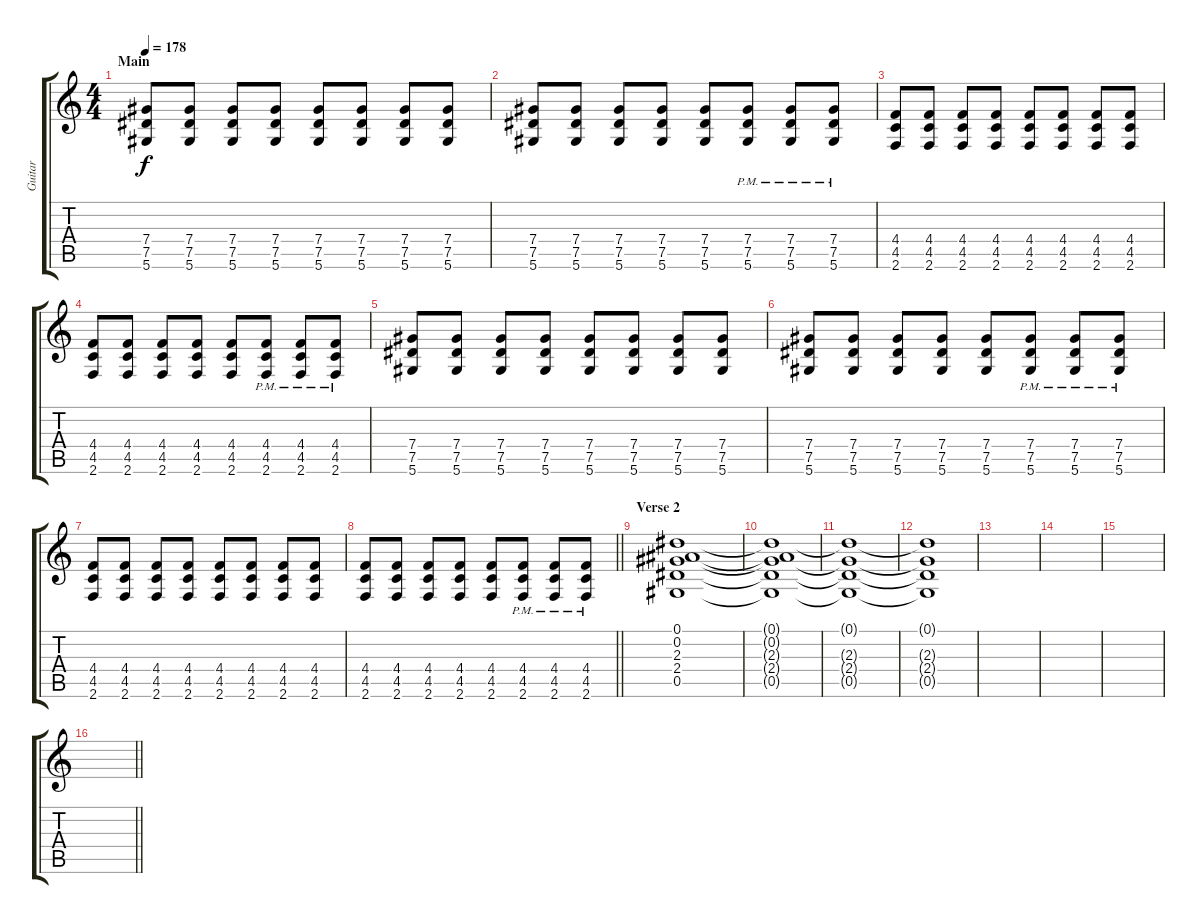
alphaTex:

\track ("Guitar" "Guitar") {instrument distortionguitar}
\staff {score tabs}
\tuning (Eb4 Bb3 Gb3 Db3 Ab2 Eb2) {hide}
\ts (4 4)
\section ("" "Main")
\tempo 178
\clef g2
\ks c
(7.4 7.5 5.6).8{dy f} (7.4 7.5 5.6).8 (7.4 7.5 5.6).8 (7.4 7.5 5.6).8 (7.4 7.5 5.6).8 (7.4 7.5 5.6).8 (7.4 7.5 5.6).8 (7.4 7.5 5.6).8 |
(7.4 7.5 5.6).8 (7.4 7.5 5.6).8 (7.4 7.5 5.6).8 (7.4 7.5 5.6).8 (7.4 7.5 5.6).8 (7.4{pm} 7.5{pm} 5.6{pm}).8 (7.4{pm} 7.5{pm} 5.6{pm}).8 (7.4{pm} 7.5{pm} 5.6{pm}).8 |
(4.4 4.5 2.6).8 (4.4 4.5 2.6).8 (4.4 4.5 2.6).8 (4.4 4.5 2.6).8 (4.4 4.5 2.6).8 (4.4 4.5 2.6).8 (4.4 4.5 2.6).8 (4.4 4.5 2.6).8 |
(4.4 4.5 2.6).8 (4.4 4.5 2.6).8 (4.4 4.5 2.6).8 (4.4 4.5 2.6).8 (4.4 4.5 2.6).8 (4.4{pm} 4.5{pm} 2.6{pm}).8 (4.4{pm} 4.5{pm} 2.6{pm}).8 (4.4{pm} 4.5{pm} 2.6{pm}).8 |
(7.4 7.5 5.6).8 (7.4 7.5 5.6).8 (7.4 7.5 5.6).8 (7.4 7.5 5.6).8 (7.4 7.5 5.6).8 (7.4 7.5 5.6).8 (7.4 7.5 5.6).8 (7.4 7.5 5.6).8 |
(7.4 7.5 5.6).8 (7.4 7.5 5.6).8 (7.4 7.5 5.6).8 (7.4 7.5 5.6).8 (7.4 7.5 5.6).8 (7.4{pm} 7.5{pm} 5.6{pm}).8 (7.4{pm} 7.5{pm} 5.6{pm}).8 (7.4{pm} 7.5{pm} 5.6{pm}).8 |
(4.4 4.5 2.6).8 (4.4 4.5 2.6).8 (4.4 4.5 2.6).8 (4.4 4.5 2.6).8 (4.4 4.5 2.6).8 (4.4 4.5 2.6).8 (4.4 4.5 2.6).8 (4.4 4.5 2.6).8 |
\barLineRight lightlight
(4.4 4.5 2.6).8 (4.4 4.5 2.6).8 (4.4 4.5 2.6).8 (4.4 4.5 2.6).8 (4.4 4.5 2.6).8 (4.4{pm} 4.5{pm} 2.6{pm}).8 (4.4{pm} 4.5{pm} 2.6{pm}).8 (4.4{pm} 4.5{pm} 2.6{pm}).8 |
\section ("" "Verse 2")
(0.1 0.2 2.3 2.4 0.5).1{volume 0} |
(0.1{t} 0.2{t} 2.3{t} 2.4{t} 0.5{t}).1 |
(0.1{t} 2.3{t} 2.4{t} 0.5{t}).1 |
(0.1{t} 2.3{t} 2.4{t} 0.5{t}).1 |
|
|
|
\barLineRight lightlight
